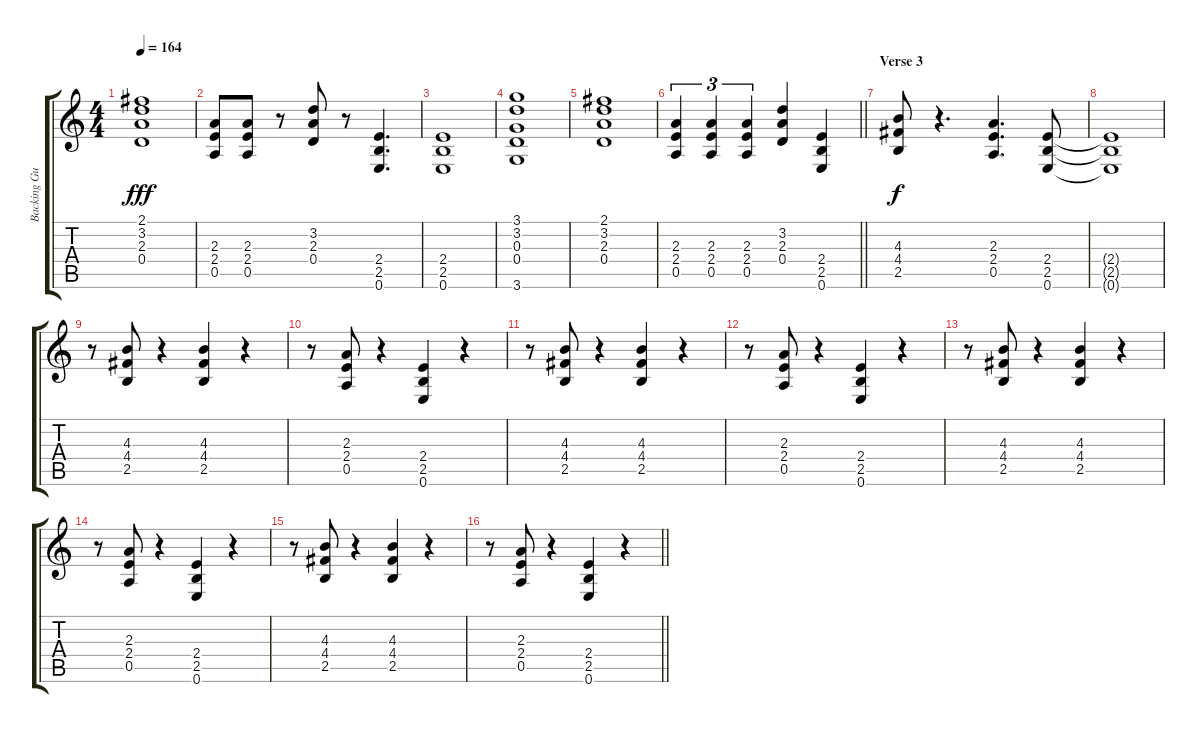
\track ("Backing Guitar " "Backing Gu") {instrument distortionguitar}
\staff {score tabs}
\tuning (E4 B3 G3 D3 A2 E2) {hide}
\ts (4 4)
\tempo 164
\clef g2
\ks c
(2.1 3.2 2.3 0.4).1{dy fff} |
(2.3 2.4 0.5).8 (2.3 2.4 0.5).8 r.8 (3.2 2.3 0.4).8 r.8 (2.4 2.5 0.6).4{d} |
(2.4 2.5 0.6).1 |
(3.1 3.2 0.3 0.4 3.6).1 |
(2.1 3.2 2.3 0.4).1 |
\barLineRight lightlight
(2.3 2.4 0.5).4{tu (3 2)} (2.3 2.4 0.5).4{tu (3 2)} (2.3 2.4 0.5).4{tu (3 2)} (3.2 2.3 0.4).4 (2.4 2.5 0.6).4 |
\section ("" "Verse 3")
(4.3 4.4 2.5).8{dy f} r.4{d} (2.3 2.4 0.5).4{d} (2.4 2.5 0.6).8 |
(2.4{t} 2.5{t} 0.6{t}).1 |
r.8 (4.3 4.4 2.5).8 r.4 (4.3 4.4 2.5).4 r.4 |
r.8 (2.3 2.4 0.5).8 r.4 (2.4 2.5 0.6).4 r.4 |
r.8 (4.3 4.4 2.5).8 r.4 (4.3 4.4 2.5).4 r.4 |
r.8 (2.3 2.4 0.5).8 r.4 (2.4 2.5 0.6).4 r.4 |
r.8 (4.3 4.4 2.5).8 r.4 (4.3 4.4 2.5).4 r.4 |
r.8 (2.3 2.4 0.5).8 r.4 (2.4 2.5 0.6).4 r.4 |
r.8 (4.3 4.4 2.5).8 r.4 (4.3 4.4 2.5).4 r.4 |
\barLineRight lightlight
r.8 (2.3 2.4 0.5).8 r.4 (2.4 2.5 0.6).4 r.4
